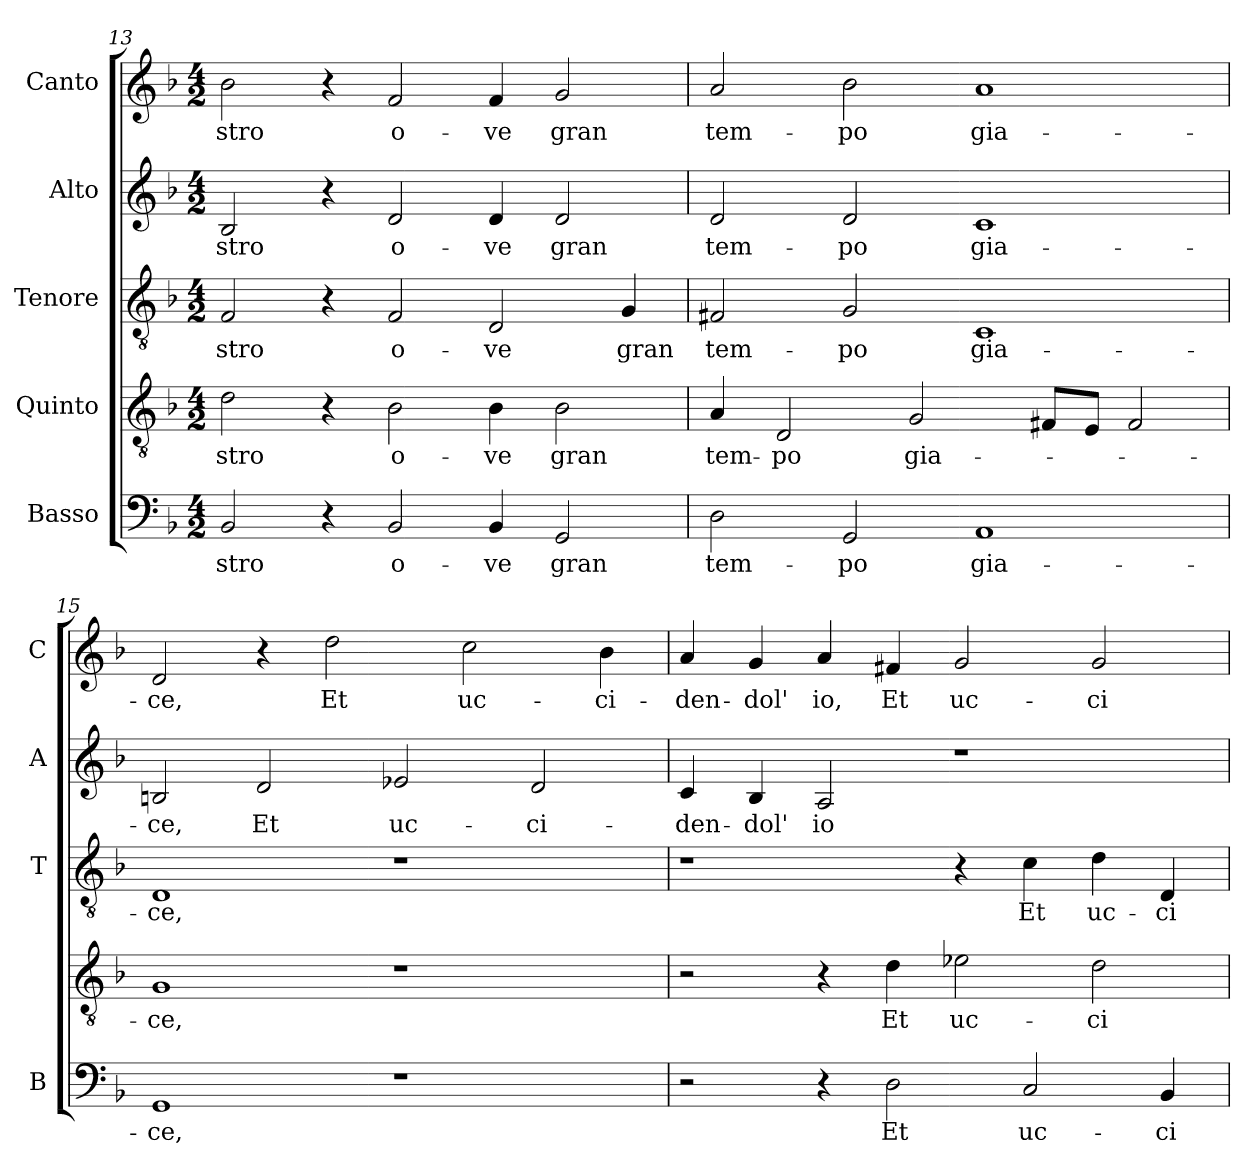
**kern	**text	**kern	**text	**kern	**text	**kern	**text	**kern	**text
*part5	*part5	*part4	*part4	*part3	*part3	*part2	*part2	*part1	*part1
*staff5	*staff5	*staff4	*staff4	*staff3	*staff3	*staff2	*staff2	*staff1	*staff1
*I"Basso	*	*I"Quinto	*	*I"Tenore	*	*I"Alto	*	*I"Canto	*
*I'B	*	*	*	*I'T	*	*I'A	*	*I'C	*
!!LO:PB:g=z
*clefF4	*	*clefGv2	*	*clefGv2	*	*clefG2	*	*clefG2	*
*k[b-]	*	*k[b-]	*	*k[b-]	*	*k[b-]	*	*k[b-]	*
*F:	*	*F:	*	*F:	*	*F:	*	*F:	*
*M4/2	*	*M4/2	*	*M4/2	*	*M4/2	*	*M4/2	*
=13	=13	=13	=13	=13	=13	=13	=13	=13	=13
!	!LO:LY:b	!	!	!	!	!	!	!	!
!	!	!	!LO:LY:b	!	!	!	!	!	!
!	!	!	!	!	!LO:LY:b	!	!	!	!
!	!	!	!	!	!	!	!LO:LY:b	!	!
!	!	!	!	!	!	!	!	!	!LO:LY:b
2BB-/	-stro	2d\	-stro	2F/	-stro	2B-/	-stro	2b-\	-stro
4r	.	4r	.	4r	.	4r	.	4r	.
!	!LO:LY:b	!	!	!	!	!	!	!	!
!	!	!	!LO:LY:b	!	!	!	!	!	!
!	!	!	!	!	!LO:LY:b	!	!	!	!
!	!	!	!	!	!	!	!LO:LY:b	!	!
!	!	!	!	!	!	!	!	!	!LO:LY:b
2BB-/	o-	2B-\	o-	2F/	o-	2d/	o-	2f/	o-
!	!LO:LY:b	!	!	!	!	!	!	!	!
!	!	!	!LO:LY:b	!	!	!	!	!	!
!	!	!	!	!	!LO:LY:b	!	!	!	!
!	!	!	!	!	!	!	!LO:LY:b	!	!
!	!	!	!	!	!	!	!	!	!LO:LY:b
4BB-/	-ve	4B-\	-ve	2D/	-ve	4d/	-ve	4f/	-ve
!	!LO:LY:b	!	!	!	!	!	!	!	!
!	!	!	!LO:LY:b	!	!	!	!	!	!
!	!	!	!	!	!	!	!LO:LY:b	!	!
!	!	!	!	!	!	!	!	!	!LO:LY:b
2GG/	gran	2B-\	gran	.	.	2d/	gran	2g/	gran
!	!	!	!	!	!LO:LY:b	!	!	!	!
.	.	.	.	4G/	gran	.	.	.	.
=14	=14	=14	=14	=14	=14	=14	=14	=14	=14
!	!LO:LY:b	!	!	!	!	!	!	!	!
!	!	!	!LO:LY:b	!	!	!	!	!	!
!	!	!	!	!	!LO:LY:b	!	!	!	!
!	!	!	!	!	!	!	!LO:LY:b	!	!
!	!	!	!	!	!	!	!	!	!LO:LY:b
2D\	tem-	4A/	tem-	2F#X/	tem-	2d/	tem-	2a/	tem-
!	!	!	!LO:LY:b	!	!	!	!	!	!
.	.	2D/	-po	.	.	.	.	.	.
!	!LO:LY:b	!	!	!	!	!	!	!	!
!	!	!	!	!	!LO:LY:b	!	!	!	!
!	!	!	!	!	!	!	!LO:LY:b	!	!
!	!	!	!	!	!	!	!	!	!LO:LY:b
2GG/	-po	.	.	2G/	-po	2d/	-po	2b-\	-po
!	!	!	!LO:LY:b	!	!	!	!	!	!
.	.	2G/	gia-	.	.	.	.	.	.
!	!LO:LY:b	!	!	!	!	!	!	!	!
!	!	!	!	!	!LO:LY:b	!	!	!	!
!	!	!	!	!	!	!	!LO:LY:b	!	!
!	!	!	!	!	!	!	!	!	!LO:LY:b
1AA	gia-	.	.	1C	gia-	1c	gia-	1a	gia-
.	.	8F#X/L	.	.	.	.	.	.	.
.	.	8E/J	.	.	.	.	.	.	.
.	.	2F#/	.	.	.	.	.	.	.
=15	=15	=15	=15	=15	=15	=15	=15	=15	=15
!	!LO:LY:b	!	!	!	!	!	!	!	!
!	!	!	!LO:LY:b	!	!	!	!	!	!
!	!	!	!	!	!LO:LY:b	!	!	!	!
!	!	!	!	!	!	!	!LO:LY:b	!	!
!	!	!	!	!	!	!	!	!	!LO:LY:b
1GG	-ce,	1G	-ce,	1D	-ce,	2Bn/	-ce,	2d/	-ce,
!	!	!	!	!	!	!	!LO:LY:b	!	!
.	.	.	.	.	.	2d/	Et	4r	.
!	!	!	!	!	!	!	!	!	!LO:LY:b
.	.	.	.	.	.	.	.	2dd\	Et
!	!	!	!	!	!	!	!LO:LY:b	!	!
1r	.	1r	.	1r	.	2e-X/	uc-	.	.
!	!	!	!	!	!	!	!	!	!LO:LY:b
.	.	.	.	.	.	.	.	2cc\	uc-
!	!	!	!	!	!	!	!LO:LY:b	!	!
.	.	.	.	.	.	2d/	-ci-	.	.
!	!	!	!	!	!	!	!	!	!LO:LY:b
.	.	.	.	.	.	.	.	4b-\	-ci-
=16	=16	=16	=16	=16	=16	=16	=16	=16	=16
!	!	!	!	!	!	!	!LO:LY:b	!	!
!	!	!	!	!	!	!	!	!	!LO:LY:b
2r	.	2r	.	1r	.	4c/	-den-	4a/	-den-
!	!	!	!	!	!	!	!LO:LY:b	!	!
!	!	!	!	!	!	!	!	!	!LO:LY:b
.	.	.	.	.	.	4B-/	-dol'	4g/	-dol'
!	!	!	!	!	!	!	!LO:LY:b	!	!
!	!	!	!	!	!	!	!	!	!LO:LY:b
4r	.	4r	.	.	.	2A/	io	4a/	io,
!	!LO:LY:b	!	!	!	!	!	!	!	!
!	!	!	!LO:LY:b	!	!	!	!	!	!
!	!	!	!	!	!	!	!	!	!LO:LY:b
2D\	Et	4d\	Et	.	.	.	.	4f#X/	Et
!	!	!	!LO:LY:b	!	!	!	!	!	!
!	!	!	!	!	!	!	!	!	!LO:LY:b
.	.	2e-X\	uc-	4r	.	1r	.	2g/	uc-
!	!LO:LY:b	!	!	!	!	!	!	!	!
!	!	!	!	!	!LO:LY:b	!	!	!	!
2C/	uc-	.	.	4c\	Et	.	.	.	.
!	!	!	!LO:LY:b	!	!	!	!	!	!
!	!	!	!	!	!LO:LY:b	!	!	!	!
!	!	!	!	!	!	!	!	!	!LO:LY:b
.	.	2d\	-ci-	4d\	uc-	.	.	2g/	-ci-
!	!LO:LY:b	!	!	!	!	!	!	!	!
!	!	!	!	!	!LO:LY:b	!	!	!	!
4BB-/	-ci-	.	.	4D/	-ci-	.	.	.	.
=	=	=	=	=	=	=	=	=	=
*-	*-	*-	*-	*-	*-	*-	*-	*-	*-
